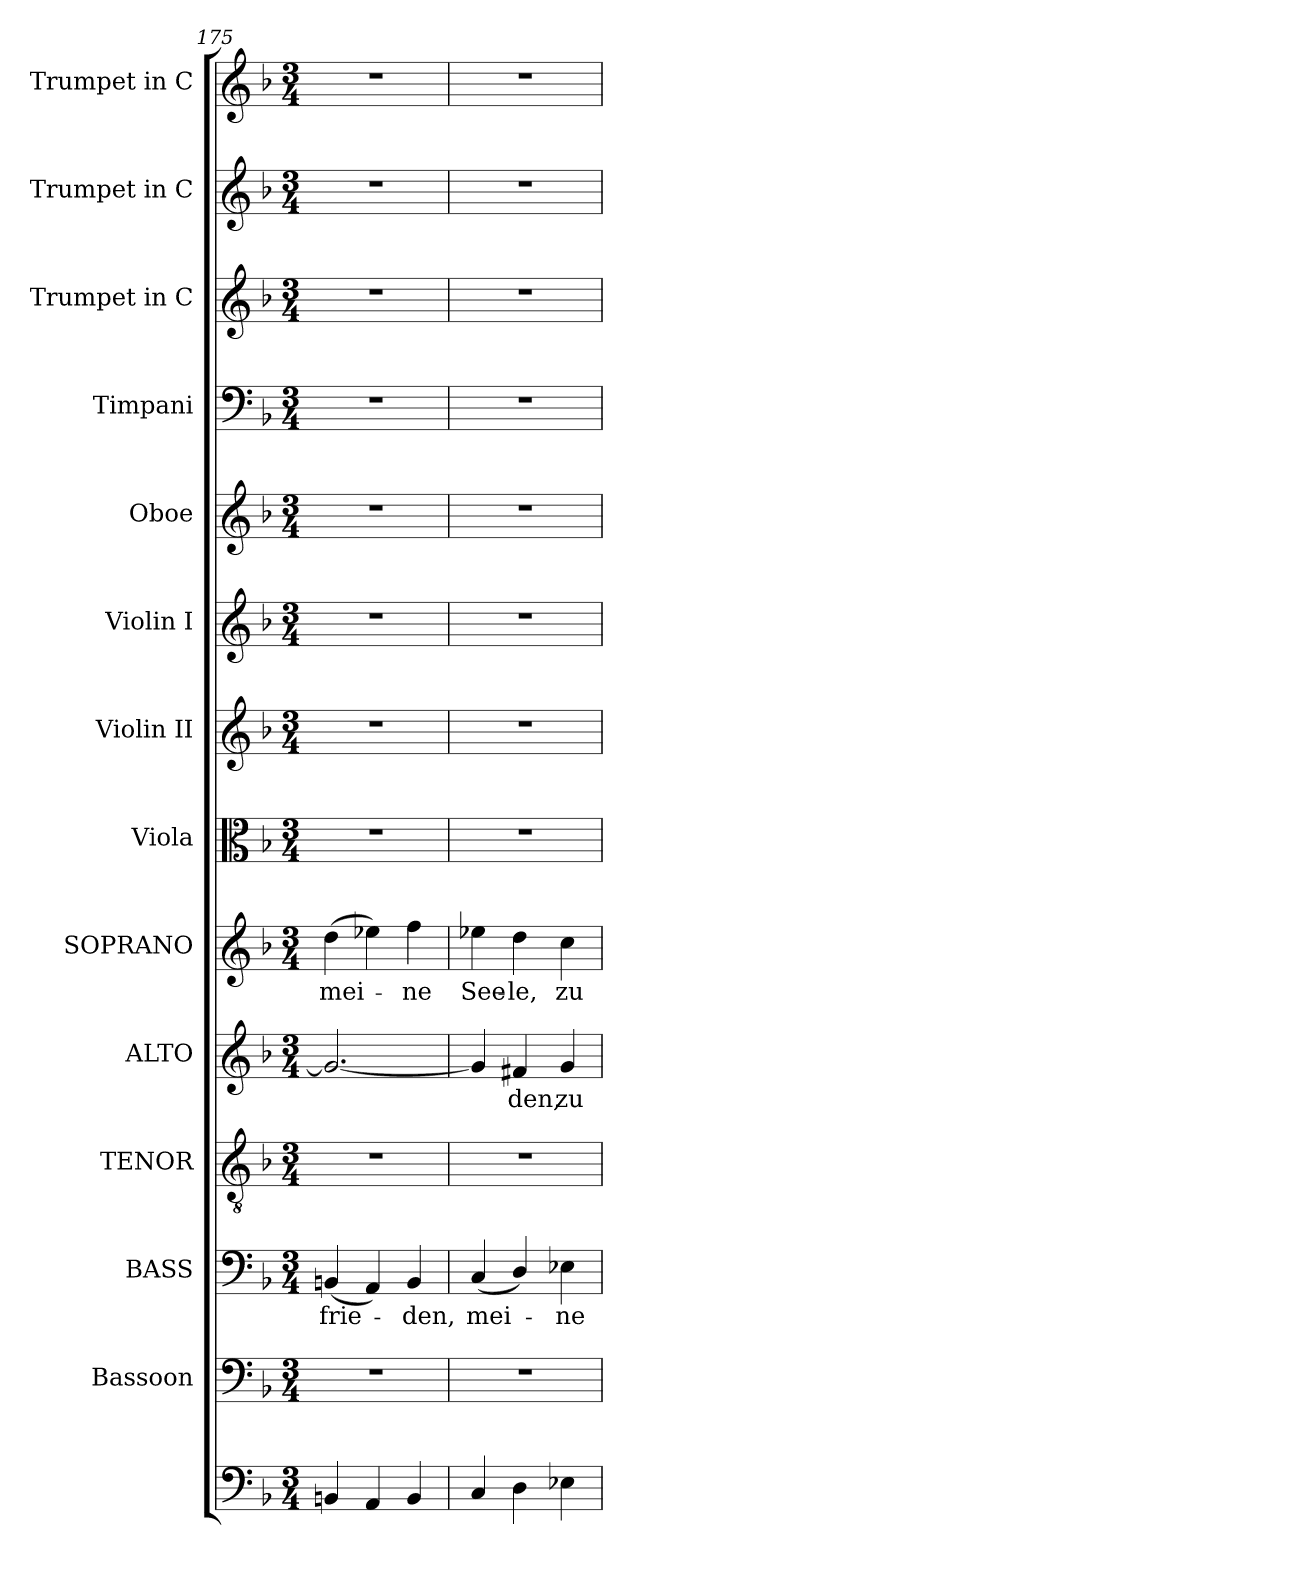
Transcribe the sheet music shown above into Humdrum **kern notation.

**kern	**kern	**kern	**text	**kern	**kern	**text	**kern	**text	**kern	**kern	**kern	**kern	**kern	**kern	**kern	**kern
*part14	*part13	*part12	*part12	*part11	*part10	*part10	*part9	*part9	*part8	*part7	*part6	*part5	*part4	*part3	*part2	*part1
*staff14	*staff13	*staff12	*staff12	*staff11	*staff10	*staff10	*staff9	*staff9	*staff8	*staff7	*staff6	*staff5	*staff4	*staff3	*staff2	*staff1
*	*I"Bassoon	*I"BASS	*	*I"TENOR	*I"ALTO	*	*I"SOPRANO	*	*I"Viola	*I"Violin II	*I"Violin I	*I"Oboe	*I"Timpani	*I"Trumpet in C	*I"Trumpet in C	*I"Trumpet in C
*	*	*	*	*	*I'Alto	*	*I'Soprano	*	*I'Viola	*I'Violin II	*I'Violin I	*I'Oboe	*I'Timp.	*	*	*
*clefF4	*clefF4	*clefF4	*	*clefGv2	*clefG2	*	*clefG2	*	*clefC3	*clefG2	*clefG2	*clefG2	*clefF4	*clefG2	*clefG2	*clefG2
*	*	*	*	*ITrd7c12	*	*	*	*	*	*	*	*	*	*	*	*
*k[b-]	*k[b-]	*k[b-]	*	*k[b-]	*k[b-]	*	*k[b-]	*	*k[b-]	*k[b-]	*k[b-]	*k[b-]	*k[b-]	*k[b-]	*k[b-]	*k[b-]
*F:	*F:	*F:	*	*F:	*F:	*	*F:	*	*F:	*F:	*F:	*F:	*F:	*F:	*F:	*F:
*M3/4	*M3/4	*M3/4	*	*M3/4	*M3/4	*	*M3/4	*	*M3/4	*M3/4	*M3/4	*M3/4	*M3/4	*M3/4	*M3/4	*M3/4
=175	=175	=175	=175	=175	=175	=175	=175	=175	=175	=175	=175	=175	=175	=175	=175	=175
!	!LO:N:vis=1	!	!	!	!	!	!	!	!	!	!	!	!	!	!	!
!	!	!	!LO:LY:b:color=#000000	!LO:N:vis=1	!	!	!	!	!	!	!	!	!	!	!	!
!	!	!	!	!	!	!	!	!LO:LY:b:color=#000000	!LO:N:vis=1	!LO:N:vis=1	!LO:N:vis=1	!LO:N:vis=1	!LO:N:vis=1	!LO:N:vis=1	!LO:N:vis=1	!LO:N:vis=1
4BBni/	2.r	(4BBni/	-frie-	2.r	2.gi/_	.	(4ddi\	mei-	2.r	2.r	2.r	2.r	2.r	2.r	2.r	2.r
4AAi/	.	4AAi/)	.	.	.	.	4ee-Xi\)	.	.	.	.	.	.	.	.	.
!	!	!	!LO:LY:b:color=#000000	!	!	!	!	!	!	!	!	!	!	!	!	!
!	!	!	!	!	!	!	!	!LO:LY:b:color=#000000	!	!	!	!	!	!	!	!
4BBi/	.	4BBi/	-den,	.	.	.	4ffi\	-ne	.	.	.	.	.	.	.	.
=176	=176	=176	=176	=176	=176	=176	=176	=176	=176	=176	=176	=176	=176	=176	=176	=176
!	!LO:N:vis=1	!	!	!	!	!	!	!	!	!	!	!	!	!	!	!
!	!	!	!LO:LY:b:color=#000000	!LO:N:vis=1	!	!	!	!	!	!	!	!	!	!	!	!
!	!	!	!	!	!	!	!	!LO:LY:b:color=#000000	!LO:N:vis=1	!LO:N:vis=1	!LO:N:vis=1	!LO:N:vis=1	!LO:N:vis=1	!LO:N:vis=1	!LO:N:vis=1	!LO:N:vis=1
4Ci/	2.r	(4Ci/	mei-	2.r	4gi/]	.	4ee-Xi\	See-	2.r	2.r	2.r	2.r	2.r	2.r	2.r	2.r
!	!	!	!	!	!	!LO:LY:b:color=#000000	!	!	!	!	!	!	!	!	!	!
!	!	!	!	!	!	!	!	!LO:LY:b:color=#000000	!	!	!	!	!	!	!	!
4Di\	.	4Di/)	.	.	4f#Xi/	-den,	4ddi\	-le,	.	.	.	.	.	.	.	.
!	!	!	!LO:LY:b:color=#000000	!	!	!	!	!	!	!	!	!	!	!	!	!
!	!	!	!	!	!	!LO:LY:b:color=#000000	!	!	!	!	!	!	!	!	!	!
!	!	!	!	!	!	!	!	!LO:LY:b:color=#000000	!	!	!	!	!	!	!	!
4E-Xi\	.	4E-Xi\	-ne	.	4gi/	zu-	4cci\	zu-	.	.	.	.	.	.	.	.
=	=	=	=	=	=	=	=	=	=	=	=	=	=	=	=	=
*-	*-	*-	*-	*-	*-	*-	*-	*-	*-	*-	*-	*-	*-	*-	*-	*-
